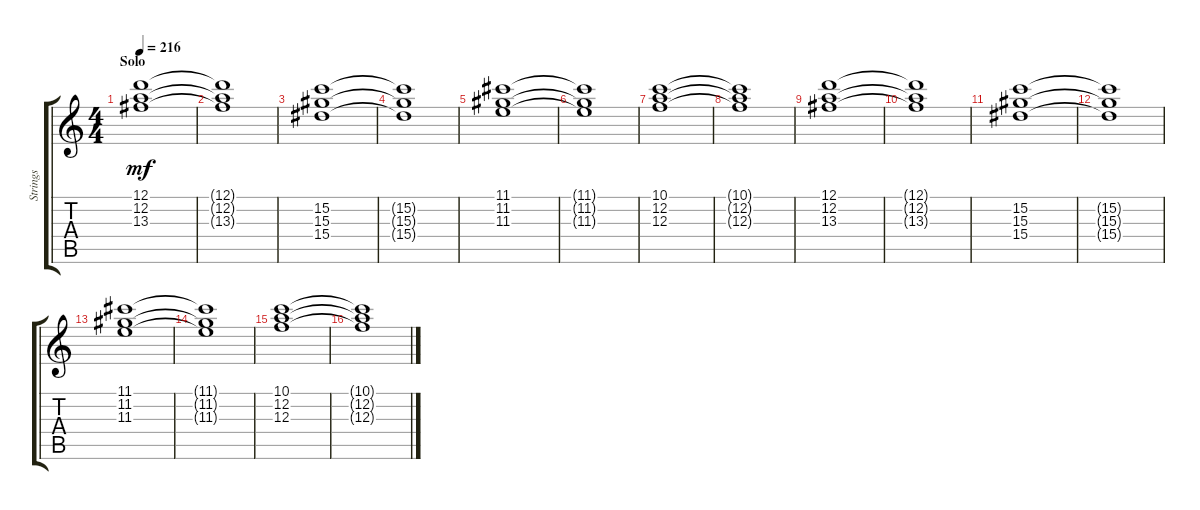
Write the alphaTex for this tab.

\track ("Strings" "Strings") {instrument electricguitarclean}
\staff {score tabs}
\tuning (D4 A3 F3 C3 G2 C2) {hide}
\ts (4 4)
\section ("" "Solo")
\tempo 216
\clef g2
\ks aminor
(12.1 12.2 13.3).1{dy mf} |
(12.1{t} 12.2{t} 13.3{t}).1 |
(15.2 15.3 15.4).1 |
(15.2{t} 15.3{t} 15.4{t}).1 |
(11.1 11.2 11.3).1 |
(11.1{t} 11.2{t} 11.3{t}).1 |
(10.1 12.2 12.3).1 |
(10.1{t} 12.2{t} 12.3{t}).1 |
(12.1 12.2 13.3).1 |
(12.1{t} 12.2{t} 13.3{t}).1 |
(15.2 15.3 15.4).1 |
(15.2{t} 15.3{t} 15.4{t}).1 |
(11.1 11.2 11.3).1 |
(11.1{t} 11.2{t} 11.3{t}).1 |
(10.1 12.2 12.3).1 |
(10.1{t} 12.2{t} 12.3{t}).1
